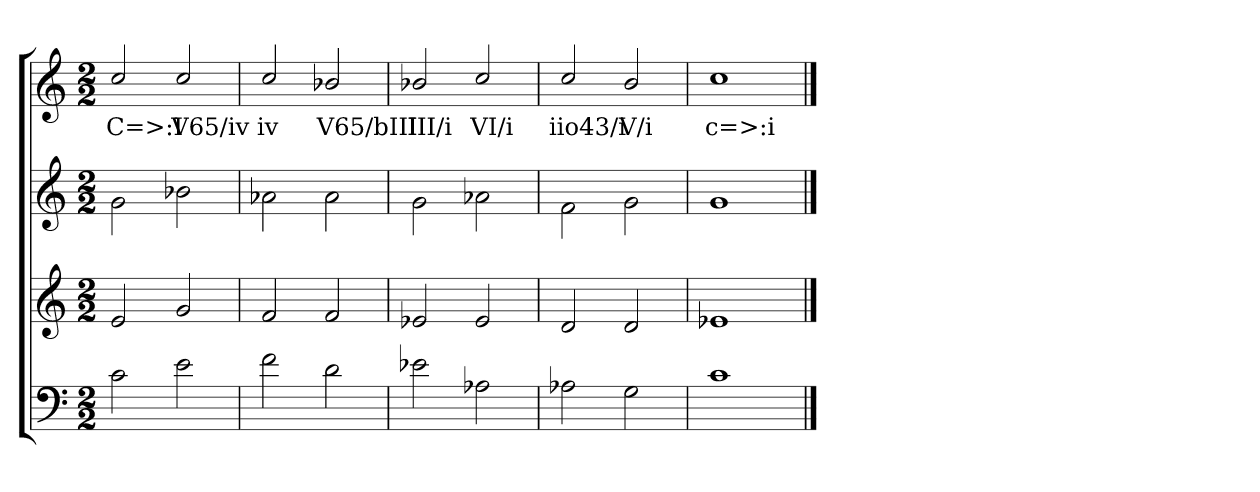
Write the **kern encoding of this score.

**kern	**kern	**kern	**kern	**text
*part4	*part3	*part2	*part1	*part1
*staff4	*staff3	*staff2	*staff1	*staff1
*clefF4	*clefG2	*clefG2	*clefG2	*
*k[]	*k[]	*k[]	*k[]	*
*C:	*C:	*C:	*C:	*
*M2/2	*M2/2	*M2/2	*M2/2	*
=1	=1	=1	=1	=1
2c\	2e/	2g\	2cc/	C=>:I
2e\	2g/	2b-X\	2cc/	V65/iv
=2	=2	=2	=2	=2
2f\	2f/	2a-X\	2cc/	iv
2d\	2f/	2a-\	2b-X/	V65/bIII
=3	=3	=3	=3	=3
2e-X\	2e-X/	2g\	2b-X/	III/i
2A-X\	2e-/	2a-X\	2cc/	VI/i
=4	=4	=4	=4	=4
2A-X\	2d/	2f\	2cc/	iio43/i
2G\	2d/	2g\	2b/	V/i
=5	=5	=5	=5	=5
1c\	1e-X/	1g\	1cc/	c=>:i
==	==	==	==	==
*-	*-	*-	*-	*-
